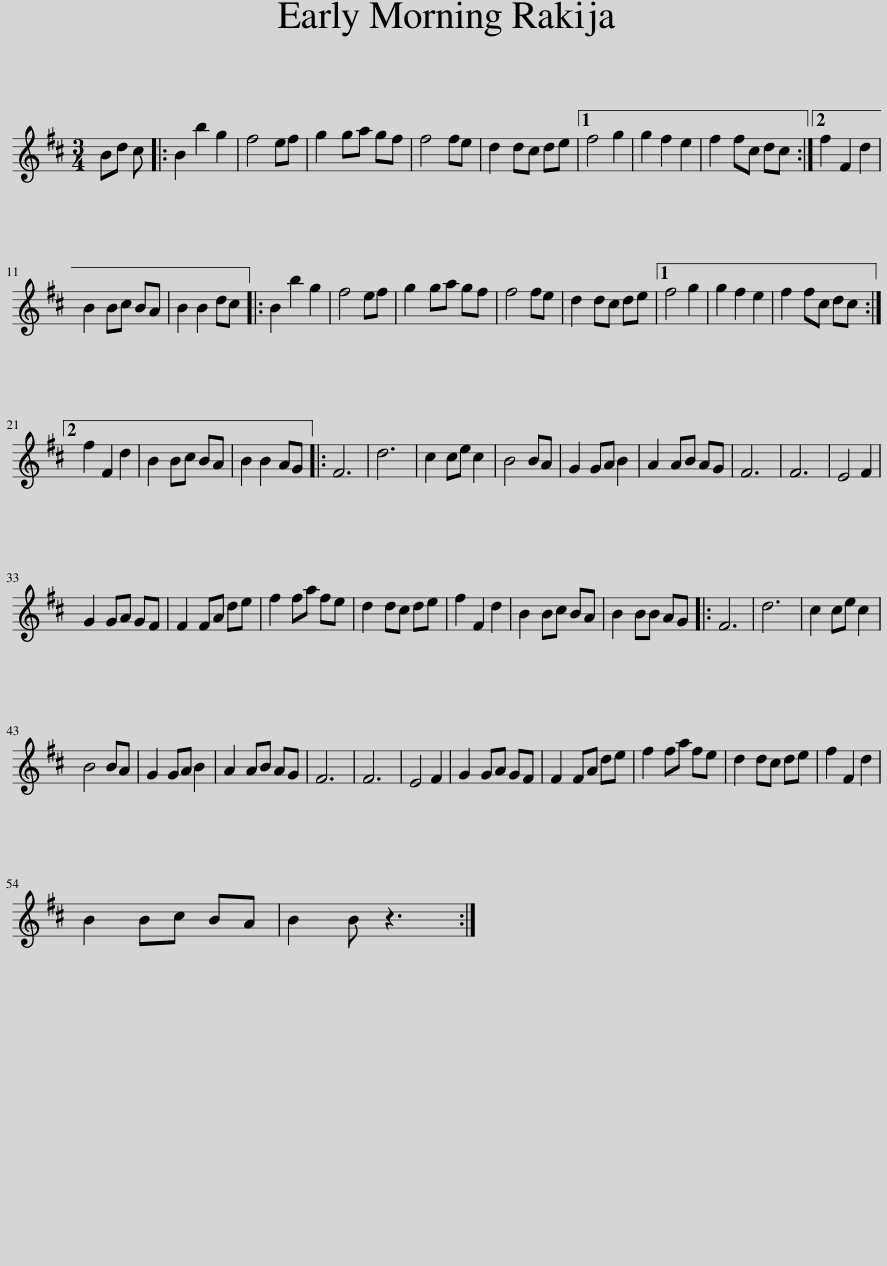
X:1
L:1/8
M:3/4
I:linebreak $
K:Bmin
V:1 treble
V:1
 Bd c |: B2 b2 g2 | f4 ef | g2 ga gf | f4 fe | %5
 d2 dc de |1 f4 g2 | g2 f2 e2 | f2 fc dc :|2 f2 F2 d2 |$ %10
 B2 Bc BA | B2 B2 dc |: B2 b2 g2 | f4 ef | g2 ga gf | %15
 f4 fe | d2 dc de |1 f4 g2 | g2 f2 e2 | f2 fc dc :|2$ %20
 f2 F2 d2 | B2 Bc BA | B2 B2 AG |: F6 | d6 | %25
 c2 ce c2 | B4 BA | G2 GA B2 | A2 AB AG | F6 | %30
 F6 | E4 F2 |$ G2 GA GF | F2 FA de | f2 fa fe | %35
 d2 dc de | f2 F2 d2 | B2 Bc BA | B2 BB AG |: F6 | %40
 d6 | c2 ce c2 |$ B4 BA | G2 GA B2 | A2 AB AG | %45
 F6 | F6 | E4 F2 | G2 GA GF | F2 FA de | %50
 f2 fa fe | d2 dc de | f2 F2 d2 |$ B2 Bc BA | B2 B z3 :| %55
